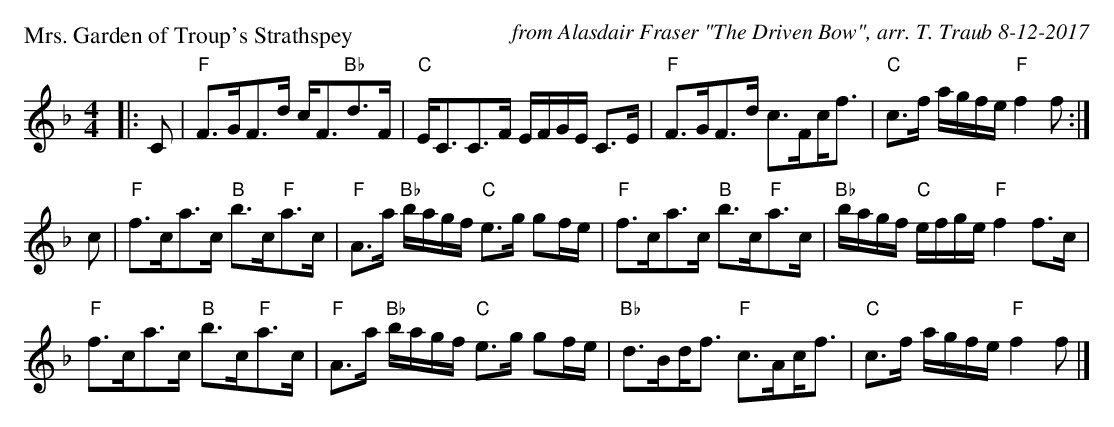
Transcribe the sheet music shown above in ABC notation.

X:1
P: Mrs. Garden of Troup's Strathspey
M: 4/4
L: 1/8
C: from Alasdair Fraser "The Driven Bow", arr. T. Traub 8-12-2017
K: F
|: C | "F"F>GF>d c<F"Bb"d>F|"C"E<CC>F E/F/G/E/ C>E|"F"F>GF>d c>F!beambr1!c<f|"C"c>f a/g/f/e/ "F"f2 f :|
c|"F"f>ca>c "B"b>c"F"a>c|"F"A>a "Bb"b/a/g/f/ "C"e>g gf/e/|"F"f>ca>c "B"b>c"F"a>c|"Bb"b/a/g/f/ "C"e/f/g/e/ "F"f2 f>c|
"F"f>ca>c "B"b>c"F"a>c|"F"A>a "Bb"b/a/g/f/ "C"e>g gf/e/|"Bb"d>B!beambr1!d<f "F"c>A!beambr1!c<f|"C"c>f a/g/f/e/ "F"f2 f |]
